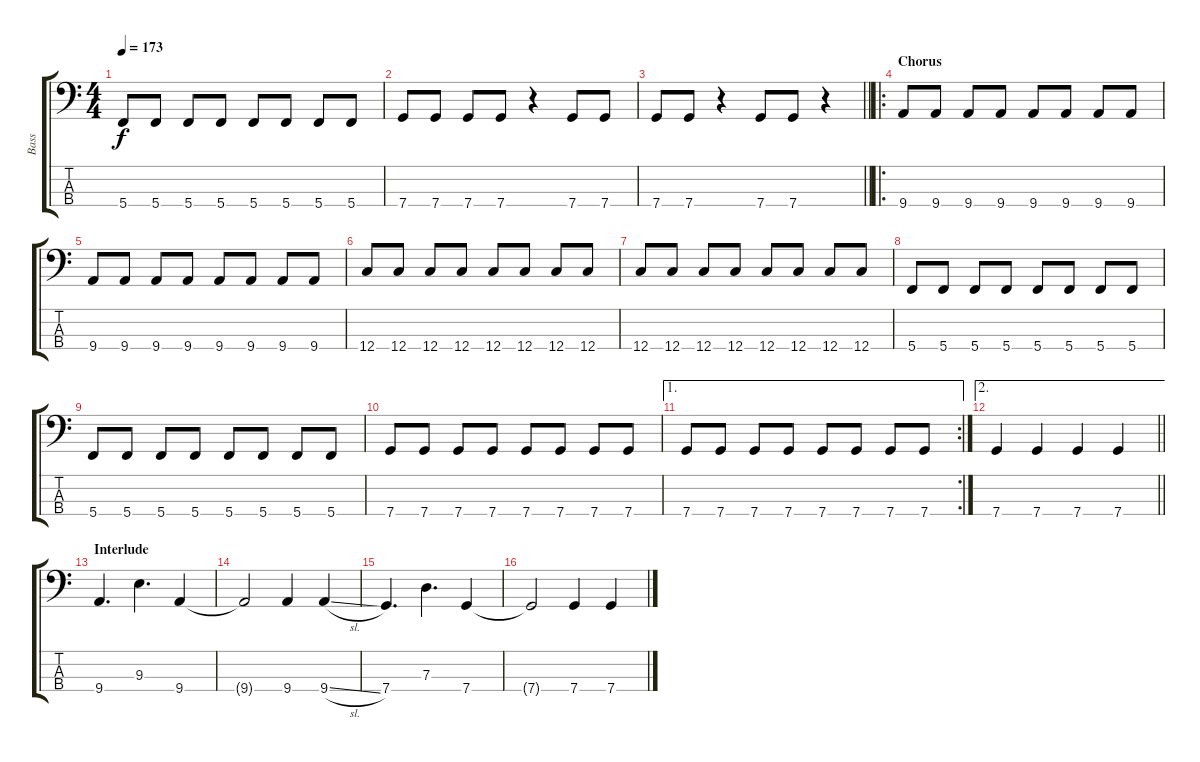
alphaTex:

\track ("Bass" "Bass") {instrument electricbasspick}
\staff {score tabs}
\tuning (F2 C2 G1 C1) {hide}
\ts (4 4)
\tempo 173
\clef f4
\ks c
5.4.8{dy f} 5.4.8 5.4.8 5.4.8 5.4.8 5.4.8 5.4.8 5.4.8 |
7.4.8 7.4.8 7.4.8 7.4.8 r.4 7.4.8 7.4.8 |
\barLineRight lightlight
7.4.8 7.4.8 r.4 7.4.8 7.4.8 r.4 |
\ro
\section ("" "Chorus")
9.4.8 9.4.8 9.4.8 9.4.8 9.4.8 9.4.8 9.4.8 9.4.8 |
9.4.8 9.4.8 9.4.8 9.4.8 9.4.8 9.4.8 9.4.8 9.4.8 |
12.4.8 12.4.8 12.4.8 12.4.8 12.4.8 12.4.8 12.4.8 12.4.8 |
12.4.8 12.4.8 12.4.8 12.4.8 12.4.8 12.4.8 12.4.8 12.4.8 |
5.4.8 5.4.8 5.4.8 5.4.8 5.4.8 5.4.8 5.4.8 5.4.8 |
5.4.8 5.4.8 5.4.8 5.4.8 5.4.8 5.4.8 5.4.8 5.4.8 |
7.4.8 7.4.8 7.4.8 7.4.8 7.4.8 7.4.8 7.4.8 7.4.8 |
\ae 1
\rc 2
7.4.8 7.4.8 7.4.8 7.4.8 7.4.8 7.4.8 7.4.8 7.4.8 |
\ae 2
\barLineRight lightlight
7.4.4 7.4.4 7.4.4 7.4.4 |
\section ("" "Interlude")
9.4.4{d} 9.3.4{d} 9.4.4 |
9.4{t}.2 9.4.4 9.4{sl}.4 |
7.4.4{d} 7.3.4{d} 7.4.4 |
7.4{t}.2 7.4.4 7.4{sl}.4
